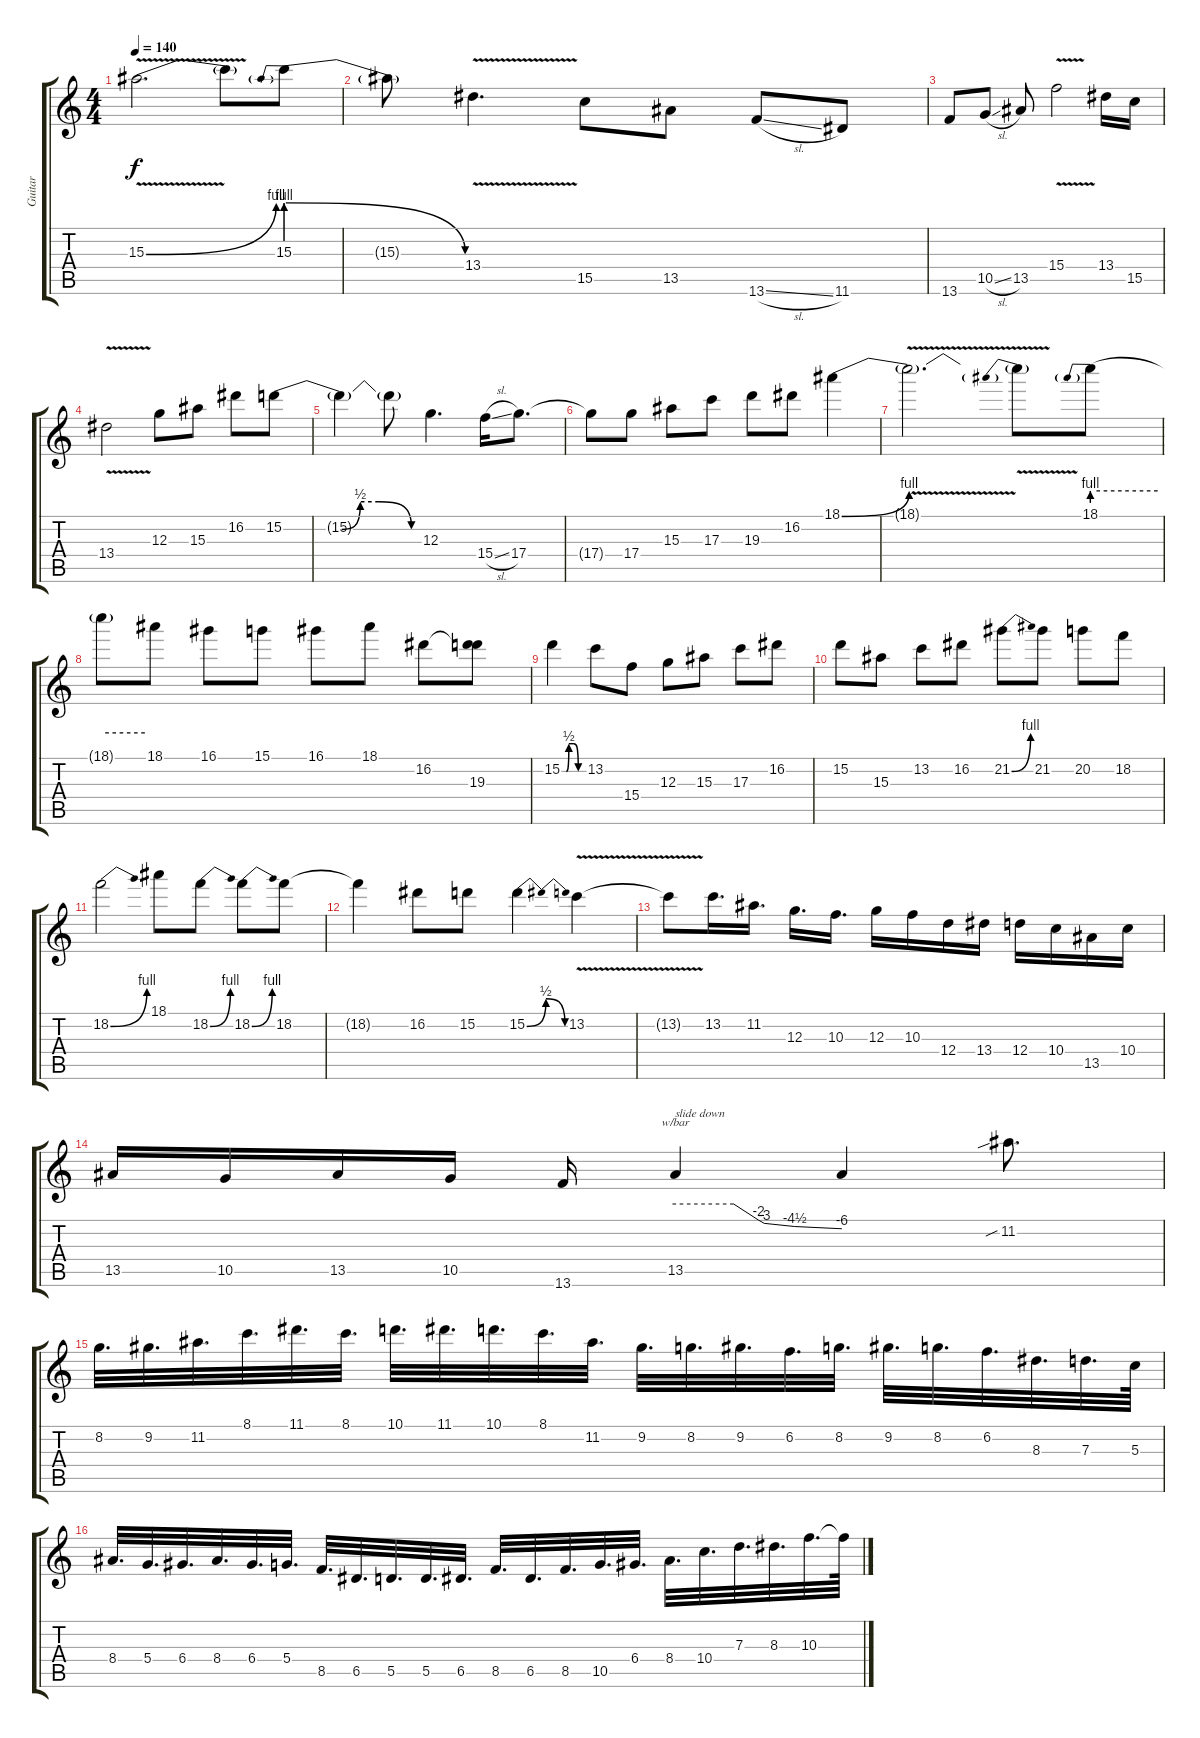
\track ("Guitar" "Guitar") {instrument electricguitarjazz}
\staff {score tabs}
\tuning (E4 B3 G3 D3 A2 E2) {hide}
\ts (4 4)
\tempo 140
\clef g2
\ks c
15.3{be (bend 0 0 60 4) v}.2{d dy f} 15.3{t}.8 15.3{be (prebendrelease 0 4 60 0)}.8 |
15.3{t}.8 13.4{v}.4{d} 15.5.8 13.5.8 13.6{sl}.8 11.6.8 |
13.6.8 10.5{sl}.8 13.5.8 15.4{v}.2 13.4.16 15.5.16 |
13.4{v}.2 12.3.8 15.3.8 16.2.8 15.2{be (custom 0 0 13 0 25 0 33 2 41 2 55 0 60 0)}.8 |
15.2{t}.4 15.2{t}.8 12.3.4{d} 15.4{sl}.16 17.4.8{d} |
17.4{t}.8 17.4.8 15.3.8 17.3.8 19.3.8 16.2.8 18.1{be (bend 0 0 60 4)}.4 |
18.1{v t}.2{d} 18.1{be (prebend 0 4 60 4) v t}.8 18.1{be (prebend 0 4 60 4)}.8 |
18.1{be (hold 0 4 60 4) t}.8 18.1.8 16.1.8 15.1.8 16.1.8 18.1.8 16.2.8 (16.2{t} 19.3).8 |
15.2{be (custom 0 0 12 0 19 2 33 2 45 0 60 0)}.4 13.2.8 15.4.8 12.3.8 15.3.8 17.3.8 16.2.8 |
15.2.8 15.3.8 13.2.8 16.2.8 21.2{be (bend 0 0 60 4)}.8 21.2.8 20.2.8 18.2.8 |
18.2{be (bend 0 0 60 4)}.2 18.1.8 18.2{be (bend 0 0 60 4)}.8 18.2{be (bend 0 0 60 4)}.8 18.2.8 |
18.2{t}.4 16.2.8 15.2.8 15.2{be (bendrelease 0 0 15 2 38 2 60 0)}.4 13.2{v}.4 |
13.2{t}.8 13.2.16{d} 11.2.16{d} 12.3.16{d} 10.3.16{d} 12.3.16 10.3.16 12.4.16 13.4.16 12.4.16 10.4.16 13.5.16 10.4.16 |
13.5.16 10.5.16 13.5.16 10.5.16 13.6.16 13.5.4{tbe (custom default 0 0 21 0 30 -8 32 -12 43 -18 60 -24) txt "slide down"} 13.5{t}.4 11.2{sib}.8{d} |
8.2.32{d} 9.2.32{d} 11.2.32{d} 8.1.32{d} 11.1.32{d} 8.1.32{d} 10.1.32{d} 11.1.32{d} 10.1.32{d} 8.1.32{d} 11.2.32{d} 9.2.32{d} 8.2.32{d} 9.2.32{d} 6.2.32{d} 8.2.32{d} 9.2.32{d} 8.2.32{d} 6.2.32{d} 8.3.32{d} 7.3.32{d} 5.3.64 |
8.4.32{d} 5.4.32{d} 6.4.32{d} 8.4.32{d} 6.4.32{d} 5.4.32{d} 8.5.32{d} 6.5.32{d} 5.5.32{d} 5.5.32{d} 6.5.32{d} 8.5.32{d} 6.5.32{d} 8.5.32{d} 10.5.32{d} 6.4.32{d} 8.4.32{d} 10.4.32{d} 7.3.32{d} 8.3.32{d} 10.3.32{d} 10.3{t}.64
